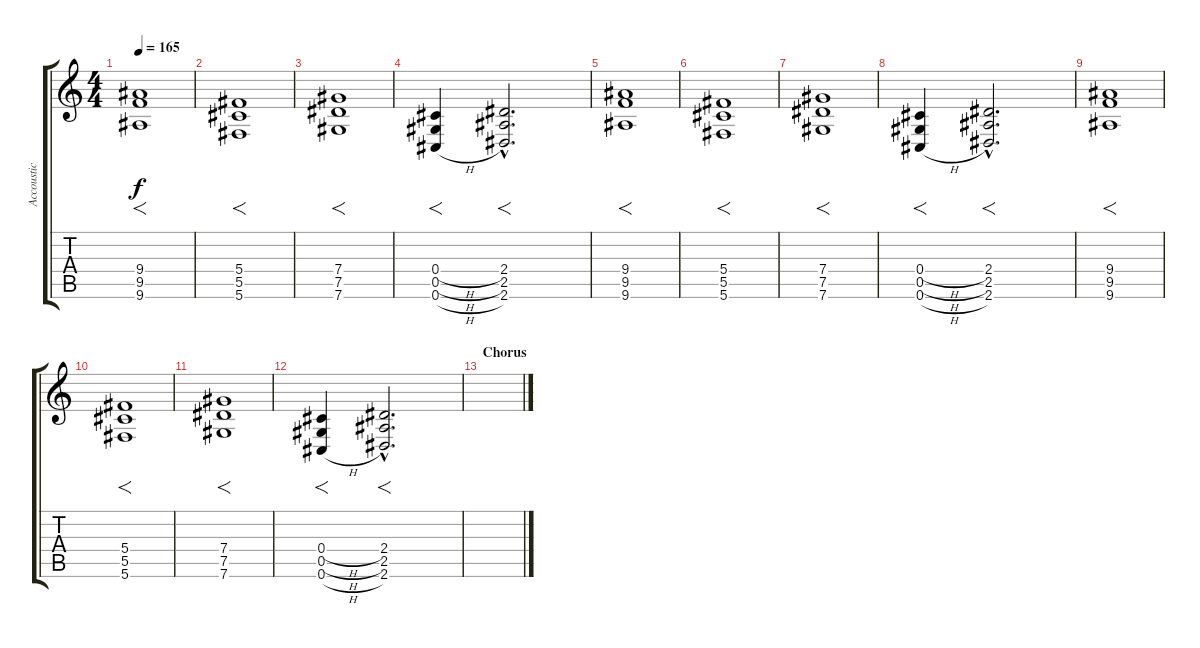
\track ("Accoustic Reversed Effect" "Accoustic ") {instrument acousticguitarnylon}
\staff {score tabs}
\tuning (Eb4 Bb3 Ab3 Db3 Ab2 Db2) {hide}
\ts (4 4)
\tempo 165
\clef g2
\ks c
(9.4 9.5 9.6).1{f dy f} |
(5.4 5.5 5.6).1{f} |
(7.4 7.5 7.6).1{f} |
(0.4{h} 0.5{h} 0.6{h}).4{f} (2.4{hac} 2.5{hac} 2.6{hac}).2{f d} |
(9.4 9.5 9.6).1{f} |
(5.4 5.5 5.6).1{f} |
(7.4 7.5 7.6).1{f} |
(0.4{h} 0.5{h} 0.6{h}).4{f} (2.4{hac} 2.5{hac} 2.6{hac}).2{f d} |
(9.4 9.5 9.6).1{f} |
(5.4 5.5 5.6).1{f} |
(7.4 7.5 7.6).1{f} |
(0.4{h} 0.5{h} 0.6{h}).4{f} (2.4{hac} 2.5{hac} 2.6{hac}).2{f d} |
\section ("" "Chorus")
